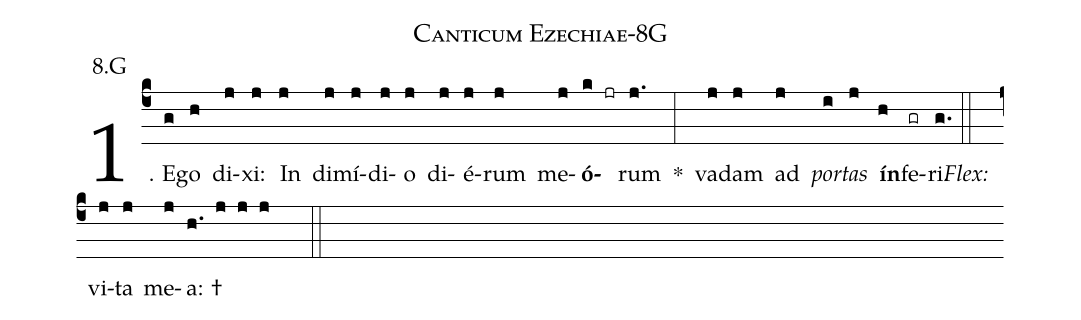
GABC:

name: Canticum Ezechiae-8G;
annotation: 8.G;
%%
(c4)1. E(g)go(h) di(j)xi:(j) In(j) di(j)mí(j)di(j)o(j) di(j)é(j)rum(j) me(j)<b>ó</b>(k jr)rum(j.) *(:) va(j)dam(j) ad(j) <i>por</i>(i)<i>tas</i>(j) <b>ín</b>(h)fe(gr)ri.(g.) (::)
<i>Flex:</i>()  vi(j)ta(j) me(j)a: †(h. j j j  ::)
